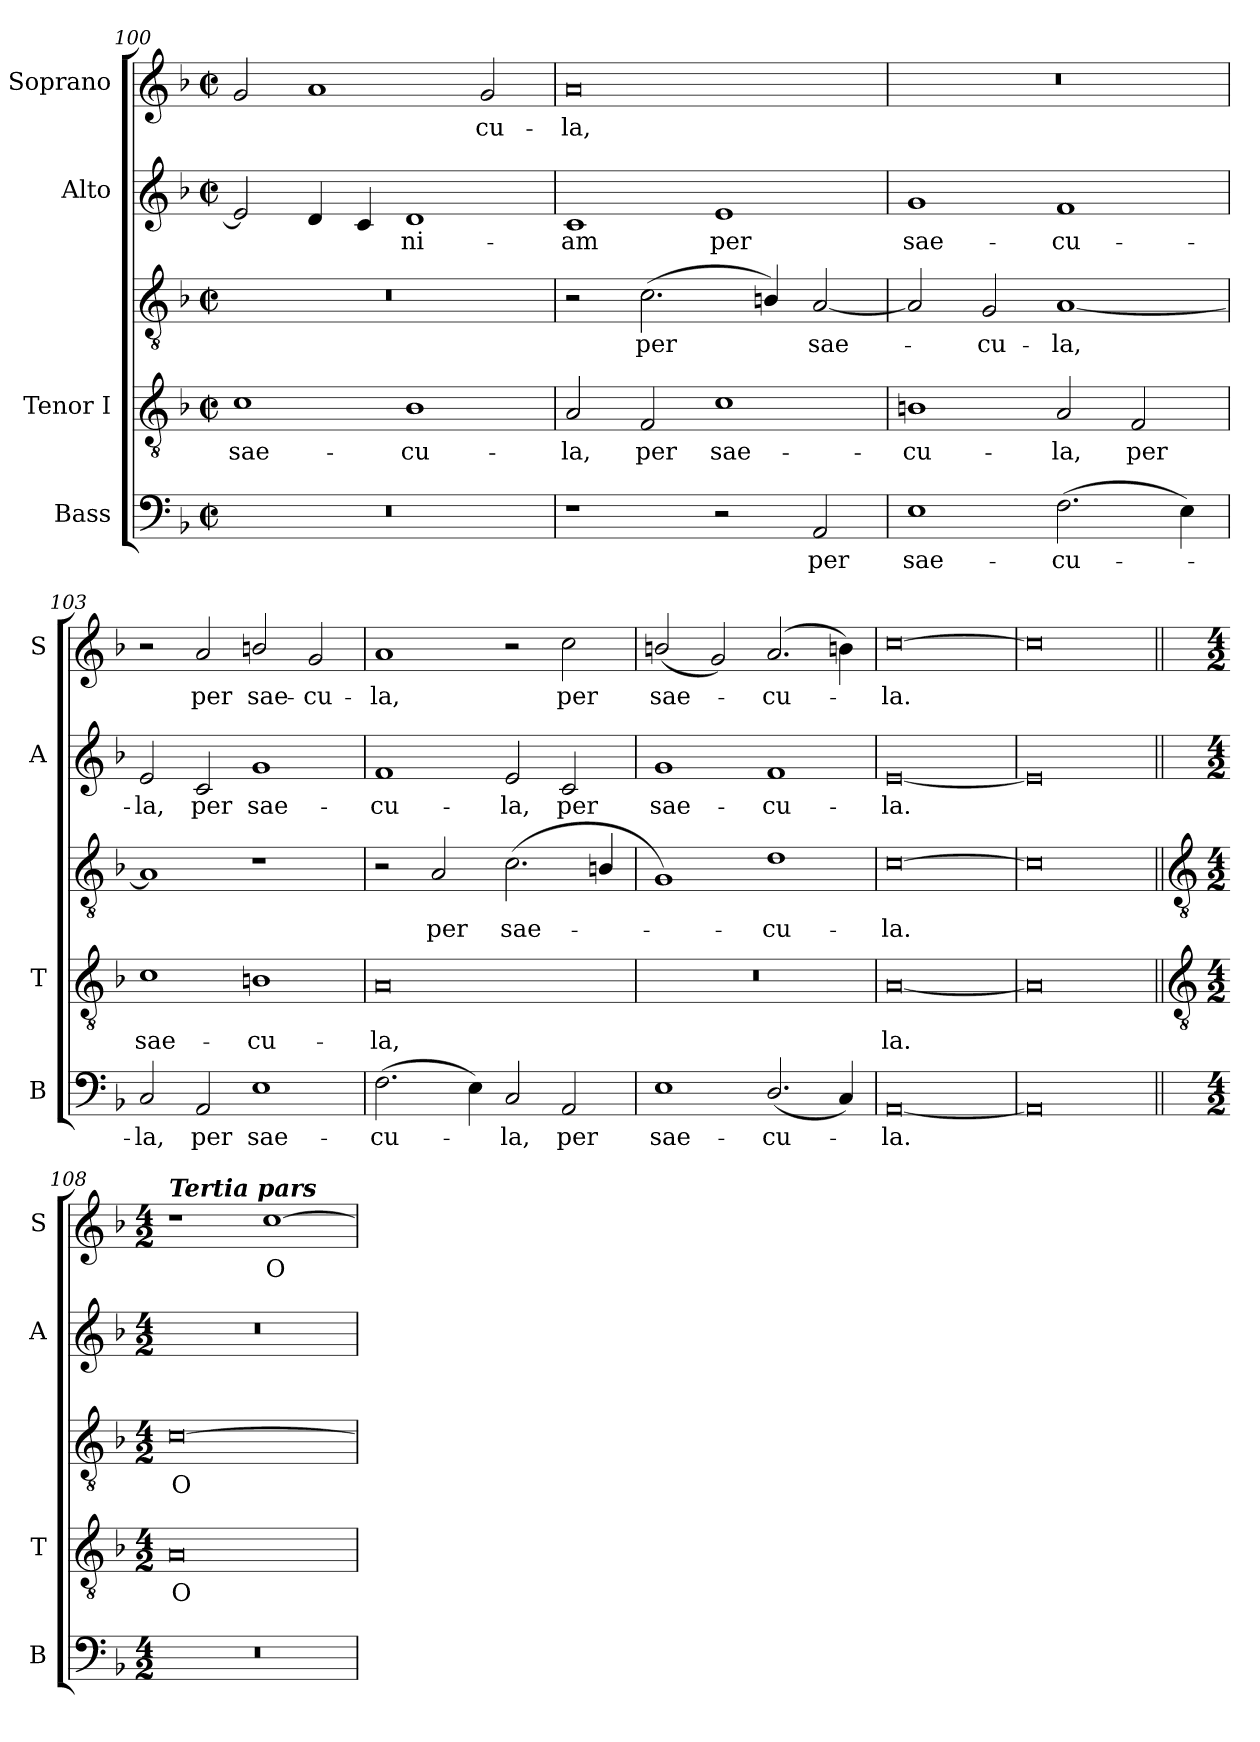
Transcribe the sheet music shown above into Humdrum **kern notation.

**kern	**text	**kern	**text	**kern	**text	**kern	**text	**kern	**text
*part4	*part4	*part3	*part3	*part3	*part3	*part2	*part2	*part1	*part1
*staff5	*staff5	*staff4	*staff4	*staff3	*staff3	*staff2	*staff2	*staff1	*staff1
*I"Bass	*	*I"Tenor I	*	*	*	*I"Alto	*	*I"Soprano	*
*I'B	*	*I'T	*	*	*	*I'A	*	*I'S	*
!!LO:LB:g=z
*clefF4	*	*clefGv2	*	*clefGv2	*	*clefG2	*	*clefG2	*
*k[b-]	*	*k[b-]	*	*k[b-]	*	*k[b-]	*	*k[b-]	*
*F:	*	*F:	*	*F:	*	*F:	*	*F:	*
*M4/2	*	*M4/2	*	*M4/2	*	*M4/2	*	*M4/2	*
*met(c|)	*	*met(c|)	*	*met(c|)	*	*met(c|)	*	*met(c|)	*
=100	=100	=100	=100	=100	=100	=100	=100	=100	=100
!	!	!	!LO:LY:b	!	!	!	!	!	!
0r	.	1c	sae-	0r	.	2e]	.	2g	.
.	.	.	.	.	.	4d	.	1a	.
.	.	.	.	.	.	4c	.	.	.
!	!	!	!LO:LY:b	!	!	!	!LO:LY:b	!	!
.	.	1B-	-cu-	.	.	1d	ni-	.	.
!	!	!	!	!	!	!	!	!	!LO:LY:b
.	.	.	.	.	.	.	.	2g	cu-
=101	=101	=101	=101	=101	=101	=101	=101	=101	=101
!	!	!	!LO:LY:b	!	!	!	!LO:LY:b	!	!LO:LY:b
1r	.	2A	la,	2r	.	1c	-am	0a	-la,
!	!	!	!LO:LY:b	!	!LO:LY:b	!	!	!	!
.	.	2F	per	(<2.c	-per	.	.	.	.
!	!	!	!LO:LY:b	!	!	!	!LO:LY:b	!	!
2r	.	1c	sae-	.	.	1e	per	.	.
.	.	.	.	4Bn/)	.	.	.	.	.
!	!LO:LY:b	!	!	!	!LO:LY:b	!	!	!	!
2AA	per	.	.	[2A	sae-	.	.	.	.
=102	=102	=102	=102	=102	=102	=102	=102	=102	=102
!	!LO:LY:b	!	!LO:LY:b	!	!	!	!LO:LY:b	!	!
1E	sae-	1B	cu-	2A]	.	1g	sae-	0r	.
!	!	!	!	!	!LO:LY:b	!	!	!	!
.	.	.	.	2G	-cu-	.	.	.	.
!	!LO:LY:b	!	!LO:LY:b	!	!LO:LY:b	!	!LO:LY:b	!	!
(>2.F	-cu-	2A	-la,	[1A	-la,	1f	-cu-	.	.
!	!	!	!LO:LY:b	!	!	!	!	!	!
.	.	2F	per	.	.	.	.	.	.
4E)	.	.	.	.	.	.	.	.	.
=103	=103	=103	=103	=103	=103	=103	=103	=103	=103
!	!LO:LY:b	!	!LO:LY:b	!	!	!	!LO:LY:b	!	!
2C	la,	1c	sae-	1A]	.	2e	-la,	2r	.
!	!LO:LY:b	!	!	!	!	!	!LO:LY:b	!	!LO:LY:b
2AA	per	.	.	.	.	2c	per	2a	per
!	!LO:LY:b	!	!LO:LY:b	!	!	!	!LO:LY:b	!	!LO:LY:b
1E	sae-	1Bn	-cu-	1r	.	1g	sae-	2bn/	sae-
!	!	!	!	!	!	!	!	!	!LO:LY:b
.	.	.	.	.	.	.	.	2g	-cu-
=104	=104	=104	=104	=104	=104	=104	=104	=104	=104
!	!LO:LY:b	!	!LO:LY:b	!	!	!	!LO:LY:b	!	!LO:LY:b
(>2.F	-cu-	0A	la,	2r	.	1f	-cu-	1a	-la,
!	!	!	!	!	!LO:LY:b	!	!	!	!
.	.	.	.	2A	-per	.	.	.	.
4E)	.	.	.	.	.	.	.	.	.
!	!LO:LY:b	!	!	!	!LO:LY:b	!	!LO:LY:b	!	!
2C	la,	.	.	(<2.c	sae-	2e	-la,	2r	.
!	!LO:LY:b	!	!	!	!	!	!LO:LY:b	!	!LO:LY:b
2AA	per	.	.	.	.	2c	per	2cc	per
.	.	.	.	4Bn/	.	.	.	.	.
=105	=105	=105	=105	=105	=105	=105	=105	=105	=105
!	!LO:LY:b	!	!	!	!	!	!LO:LY:b	!	!LO:LY:b
1E	sae-	0r	.	1G)	.	1g	sae-	(<2bn/	sae-
.	.	.	.	.	.	.	.	2g)	.
!	!LO:LY:b	!	!	!	!LO:LY:b	!	!LO:LY:b	!	!LO:LY:b
(<2.D/	-cu-	.	.	1d	cu-	1f	-cu-	(<2.a	cu-
4C)	.	.	.	.	.	.	.	4bn)	.
=106	=106	=106	=106	=106	=106	=106	=106	=106	=106
!	!LO:LY:b	!	!LO:LY:b	!	!LO:LY:b	!	!LO:LY:b	!	!LO:LY:b
[0AA	la.	[0A	la.	[0c	-la.	[0e	-la.	[0cc	la.
=107	=107	=107	=107	=107	=107	=107	=107	=107	=107
0AA]	.	0A]	.	0c]	.	0e]	.	0cc]	.
!!LO:LB:g=z
=108||	=108||	=108||	=108||	=108||	=108||	=108||	=108||	=108||	=108||
*	*	*clefGv2	*	*clefGv2	*	*	*	*	*
*M4/2	*	*M4/2	*	*M4/2	*	*M4/2	*	*M4/2	*
!	!	!	!	!	!	!	!	!LO:TX:a:Bi:t=Tertia pars	!
!	!	!	!LO:LY:b	!	!LO:LY:b	!	!	!	!
0r	.	0A	O	[0c	O	0r	.	1r	.
!	!	!	!	!	!	!	!	!	!LO:LY:b
.	.	.	.	.	.	.	.	[1cc	O
=	=	=	=	=	=	=	=	=	=
*-	*-	*-	*-	*-	*-	*-	*-	*-	*-
